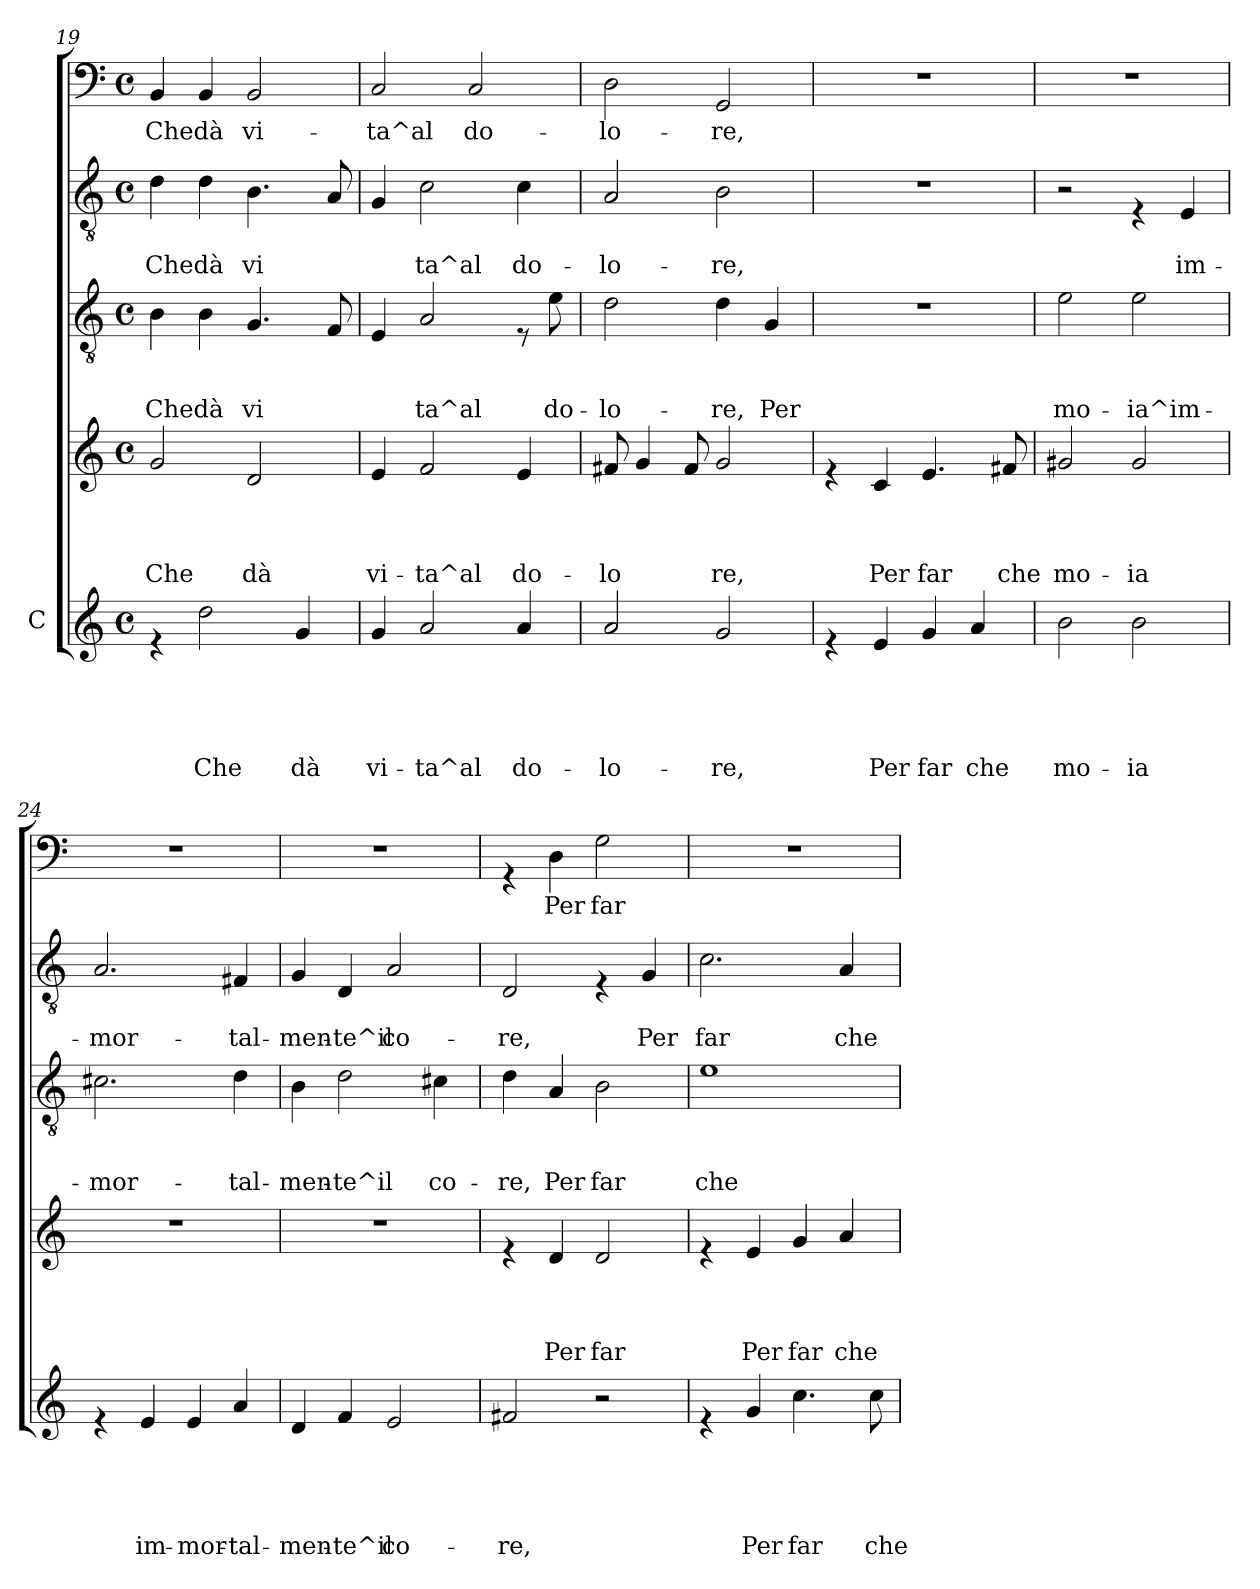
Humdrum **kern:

**kern	**text	**text	**text	**text	**text	**kern	**text	**text	**text	**text	**kern	**text	**text	**text	**kern	**text	**text	**kern	**text
*part5	*part5	*part5	*part5	*part5	*part5	*part4	*part4	*part4	*part4	*part4	*part3	*part3	*part3	*part3	*part2	*part2	*part2	*part1	*part1
*staff5	*staff5	*staff5	*staff5	*staff5	*staff5	*staff4	*staff4	*staff4	*staff4	*staff4	*staff3	*staff3	*staff3	*staff3	*staff2	*staff2	*staff2	*staff1	*staff1
*I"C	*	*	*	*	*	*	*	*	*	*	*	*	*	*	*	*	*	*	*
*clefG2	*	*	*	*	*	*clefG2	*	*	*	*	*clefGv2	*	*	*	*clefGv2	*	*	*clefF4	*
*k[]	*	*	*	*	*	*k[]	*	*	*	*	*k[]	*	*	*	*k[]	*	*	*k[]	*
*C:	*	*	*	*	*	*C:	*	*	*	*	*C:	*	*	*	*C:	*	*	*C:	*
*M4/4	*	*	*	*	*	*M4/4	*	*	*	*	*M4/4	*	*	*	*M4/4	*	*	*M4/4	*
*met(c)	*	*	*	*	*	*met(c)	*	*	*	*	*met(c)	*	*	*	*met(c)	*	*	*met(c)	*
=19	=19	=19	=19	=19	=19	=19	=19	=19	=19	=19	=19	=19	=19	=19	=19	=19	=19	=19	=19
!	!	!	!	!	!	!	!	!	!	!LO:LY:b	!	!	!	!LO:LY:b	!	!	!LO:LY:b	!	!LO:LY:b
4re	.	.	.	.	.	2g/	.	.	.	Che	4B\	.	.	Che	4d\	.	Che	4BB/	Che
!	!	!	!	!	!LO:LY:b	!	!	!	!	!	!	!	!	!LO:LY:b	!	!	!LO:LY:b	!	!LO:LY:b
2dd\	.	.	.	.	Che	.	.	.	.	.	4B\	.	.	dà	4d\	.	dà	4BB/	dà
!	!	!	!	!	!	!	!	!	!	!LO:LY:b	!	!	!	!LO:LY:b	!	!	!LO:LY:b	!	!LO:LY:b
.	.	.	.	.	.	2d/	.	.	.	dà	4.G/	.	.	vi	4.B\	.	vi	2BB/	vi-
!	!	!	!	!	!LO:LY:b	!	!	!	!	!	!	!	!	!	!	!	!	!	!
4g/	.	.	.	.	dà	.	.	.	.	.	.	.	.	.	.	.	.	.	.
.	.	.	.	.	.	.	.	.	.	.	8F/	.	.	.	8A/	.	.	.	.
!!LO:LB:g=z
=20	=20	=20	=20	=20	=20	=20	=20	=20	=20	=20	=20	=20	=20	=20	=20	=20	=20	=20	=20
!	!	!	!	!	!LO:LY:b	!	!	!	!	!LO:LY:b	!	!	!	!	!	!	!	!	!LO:LY:b
4g/	.	.	.	.	vi-	4e/	.	.	.	vi-	4E/	.	.	.	4G/	.	.	2C/	-ta^al
!	!	!	!	!	!LO:LY:b	!	!	!	!	!LO:LY:b	!	!	!	!LO:LY:b	!	!	!LO:LY:b	!	!
2a/	.	.	.	.	-ta^al	2f/	.	.	.	-ta^al	2A/	.	.	ta^al	2c\	.	ta^al	.	.
!	!	!	!	!	!	!	!	!	!	!	!	!	!	!	!	!	!	!	!LO:LY:b
.	.	.	.	.	.	.	.	.	.	.	.	.	.	.	.	.	.	2C/	do-
!	!	!	!	!	!LO:LY:b	!	!	!	!	!LO:LY:b	!	!	!	!	!	!	!LO:LY:b	!	!
4a/	.	.	.	.	do-	4e/	.	.	.	do-	8rE	.	.	.	4c\	.	do-	.	.
!	!	!	!	!	!	!	!	!	!	!	!	!	!	!LO:LY:b	!	!	!	!	!
.	.	.	.	.	.	.	.	.	.	.	8e\	.	.	do-	.	.	.	.	.
=21	=21	=21	=21	=21	=21	=21	=21	=21	=21	=21	=21	=21	=21	=21	=21	=21	=21	=21	=21
!	!	!	!	!	!LO:LY:b	!	!	!	!	!LO:LY:b	!	!	!	!LO:LY:b	!	!	!LO:LY:b	!	!LO:LY:b
2a/	.	.	.	.	-lo-	8f#X/	.	.	.	-lo	2d\	.	.	-lo-	2A/	.	-lo-	2D\	-lo-
.	.	.	.	.	.	4g/	.	.	.	.	.	.	.	.	.	.	.	.	.
.	.	.	.	.	.	8f#/	.	.	.	.	.	.	.	.	.	.	.	.	.
!	!	!	!	!	!LO:LY:b	!	!	!	!	!LO:LY:b	!	!	!	!LO:LY:b	!	!	!LO:LY:b	!	!LO:LY:b
2g/	.	.	.	.	-re,	2g/	.	.	.	re,	4d\	.	.	-re,	2B\	.	-re,	2GG/	-re,
!	!	!	!	!	!	!	!	!	!	!	!	!	!	!LO:LY:b	!	!	!	!	!
.	.	.	.	.	.	.	.	.	.	.	4G/	.	.	Per	.	.	.	.	.
=22	=22	=22	=22	=22	=22	=22	=22	=22	=22	=22	=22	=22	=22	=22	=22	=22	=22	=22	=22
4re	.	.	.	.	.	4re	.	.	.	.	1r	.	.	.	1r	.	.	1r	.
!	!	!	!	!	!LO:LY:b	!	!	!	!	!LO:LY:b	!	!	!	!	!	!	!	!	!
4e/	.	.	.	.	Per	4c/	.	.	.	Per	.	.	.	.	.	.	.	.	.
!	!	!	!	!	!LO:LY:b	!	!	!	!	!LO:LY:b	!	!	!	!	!	!	!	!	!
4g/	.	.	.	.	far	4.e/	.	.	.	far	.	.	.	.	.	.	.	.	.
!	!	!	!	!	!LO:LY:b	!	!	!	!	!	!	!	!	!	!	!	!	!	!
4a/	.	.	.	.	che	.	.	.	.	.	.	.	.	.	.	.	.	.	.
!	!	!	!	!	!	!	!	!	!	!LO:LY:b	!	!	!	!	!	!	!	!	!
.	.	.	.	.	.	8f#X/	.	.	.	che	.	.	.	.	.	.	.	.	.
=23	=23	=23	=23	=23	=23	=23	=23	=23	=23	=23	=23	=23	=23	=23	=23	=23	=23	=23	=23
!	!	!	!	!	!LO:LY:b	!	!	!	!	!LO:LY:b	!	!	!	!LO:LY:b	!	!	!	!	!
2b\	.	.	.	.	mo-	2g#X/	.	.	.	mo-	2e\	.	.	mo-	2r	.	.	1r	.
!	!	!	!	!	!LO:LY:b	!	!	!	!	!LO:LY:b	!	!	!	!LO:LY:b	!	!	!	!	!
2b\	.	.	.	.	-ia	2g#/	.	.	.	-ia	2e\	.	.	-ia^im-	4rE	.	.	.	.
!	!	!	!	!	!	!	!	!	!	!	!	!	!	!	!	!	!LO:LY:b	!	!
.	.	.	.	.	.	.	.	.	.	.	.	.	.	.	4E/	.	im-	.	.
=24	=24	=24	=24	=24	=24	=24	=24	=24	=24	=24	=24	=24	=24	=24	=24	=24	=24	=24	=24
!	!	!	!	!	!	!	!	!	!	!	!	!	!	!LO:LY:b	!	!	!LO:LY:b	!	!
4re	.	.	.	.	.	1r	.	.	.	.	2.c#X\	.	.	-mor-	2.A/	.	-mor-	1r	.
!	!	!	!	!	!LO:LY:b	!	!	!	!	!	!	!	!	!	!	!	!	!	!
4e/	.	.	.	.	im-	.	.	.	.	.	.	.	.	.	.	.	.	.	.
!	!	!	!	!	!LO:LY:b	!	!	!	!	!	!	!	!	!	!	!	!	!	!
4e/	.	.	.	.	-mor-	.	.	.	.	.	.	.	.	.	.	.	.	.	.
!	!	!	!	!	!LO:LY:b	!	!	!	!	!	!	!	!	!LO:LY:b	!	!	!LO:LY:b	!	!
4a/	.	.	.	.	-tal-	.	.	.	.	.	4d\	.	.	-tal-	4F#X/	.	-tal-	.	.
!!LO:LB:g=z
=25	=25	=25	=25	=25	=25	=25	=25	=25	=25	=25	=25	=25	=25	=25	=25	=25	=25	=25	=25
!	!	!	!	!	!LO:LY:b	!	!	!	!	!	!	!	!	!LO:LY:b	!	!	!LO:LY:b	!	!
4d/	.	.	.	.	-men-	1r	.	.	.	.	4B\	.	.	-men-	4G/	.	-men-	1r	.
!	!	!	!	!	!LO:LY:b	!	!	!	!	!	!	!	!	!LO:LY:b	!	!	!LO:LY:b	!	!
4f/	.	.	.	.	-te^il	.	.	.	.	.	2d\	.	.	-te^il	4D/	.	-te^il	.	.
!	!	!	!	!	!LO:LY:b	!	!	!	!	!	!	!	!	!	!	!	!LO:LY:b	!	!
2e/	.	.	.	.	co-	.	.	.	.	.	.	.	.	.	2A/	.	co-	.	.
!	!	!	!	!	!	!	!	!	!	!	!	!	!	!LO:LY:b	!	!	!	!	!
.	.	.	.	.	.	.	.	.	.	.	4c#X\	.	.	co-	.	.	.	.	.
=26	=26	=26	=26	=26	=26	=26	=26	=26	=26	=26	=26	=26	=26	=26	=26	=26	=26	=26	=26
!	!	!	!	!	!LO:LY:b	!	!	!	!	!	!	!	!	!LO:LY:b	!	!	!LO:LY:b	!	!
2f#X/	.	.	.	.	-re,	4re	.	.	.	.	4d\	.	.	-re,	2D/	.	-re,	4rGG	.
!	!	!	!	!	!	!	!	!	!	!LO:LY:b	!	!	!	!LO:LY:b	!	!	!	!	!LO:LY:b
.	.	.	.	.	.	4d/	.	.	.	Per	4A/	.	.	Per	.	.	.	4D\	Per
!	!	!	!	!	!	!	!	!	!	!LO:LY:b	!	!	!	!LO:LY:b	!	!	!	!	!LO:LY:b
2r	.	.	.	.	.	2d/	.	.	.	far	2B\	.	.	far	4rE	.	.	2G\	far
!	!	!	!	!	!	!	!	!	!	!	!	!	!	!	!	!	!LO:LY:b	!	!
.	.	.	.	.	.	.	.	.	.	.	.	.	.	.	4G/	.	Per	.	.
=27	=27	=27	=27	=27	=27	=27	=27	=27	=27	=27	=27	=27	=27	=27	=27	=27	=27	=27	=27
!	!	!	!	!	!	!	!	!	!	!	!	!	!	!LO:LY:b	!	!	!LO:LY:b	!	!
4re	.	.	.	.	.	4re	.	.	.	.	1e	.	.	che	2.c\	.	far	1r	.
!	!	!	!	!	!LO:LY:b	!	!	!	!	!LO:LY:b	!	!	!	!	!	!	!	!	!
4g/	.	.	.	.	Per	4e/	.	.	.	Per	.	.	.	.	.	.	.	.	.
!	!	!	!	!	!LO:LY:b	!	!	!	!	!LO:LY:b	!	!	!	!	!	!	!	!	!
4.cc\	.	.	.	.	far	4g/	.	.	.	far	.	.	.	.	.	.	.	.	.
!	!	!	!	!	!	!	!	!	!	!LO:LY:b	!	!	!	!	!	!	!LO:LY:b	!	!
.	.	.	.	.	.	4a/	.	.	.	che	.	.	.	.	4A/	.	che	.	.
!	!	!	!	!	!LO:LY:b	!	!	!	!	!	!	!	!	!	!	!	!	!	!
8cc\	.	.	.	.	che	.	.	.	.	.	.	.	.	.	.	.	.	.	.
=	=	=	=	=	=	=	=	=	=	=	=	=	=	=	=	=	=	=	=
*-	*-	*-	*-	*-	*-	*-	*-	*-	*-	*-	*-	*-	*-	*-	*-	*-	*-	*-	*-
